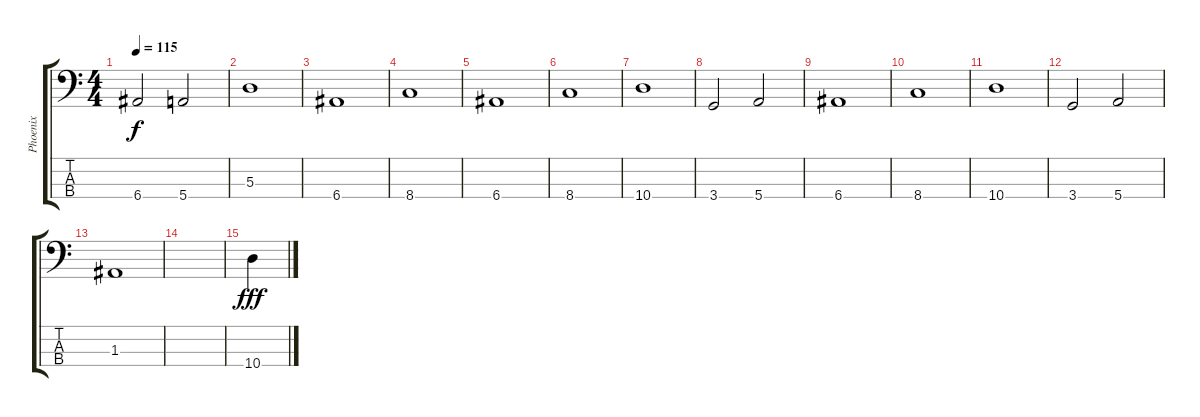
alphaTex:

\track ("Phoenix" "Phoenix") {instrument electricbassfinger}
\staff {score tabs}
\tuning (G2 D2 A1 E1) {hide}
\ts (4 4)
\tempo 115
\clef f4
\ks c
6.4.2{dy f} 5.4.2 |
5.3.1 |
6.4.1 |
8.4.1 |
6.4.1 |
8.4.1 |
10.4.1 |
3.4.2 5.4.2 |
6.4.1 |
8.4.1 |
10.4.1 |
3.4.2 5.4.2 |
1.3.1 |
|
10.4.4{dy fff}
